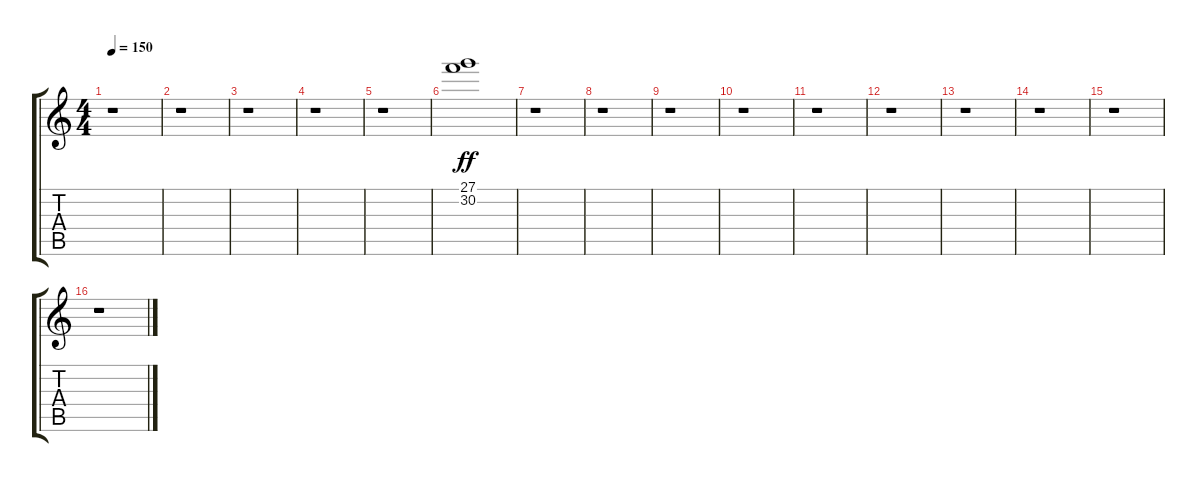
\track "" {instrument stringensemble1}
\staff {score tabs}
\tuning (E4 B3 G3 D3 A2 E2) {hide}
\ts (4 4)
\tempo 150
\clef g2
\ks c
r.1{dy ff} |
r.1 |
r.1 |
r.1 |
r.1 |
(27.1 30.2).1 |
r.1 |
r.1 |
r.1 |
r.1 |
r.1 |
r.1 |
r.1 |
r.1 |
r.1 |
r.1
